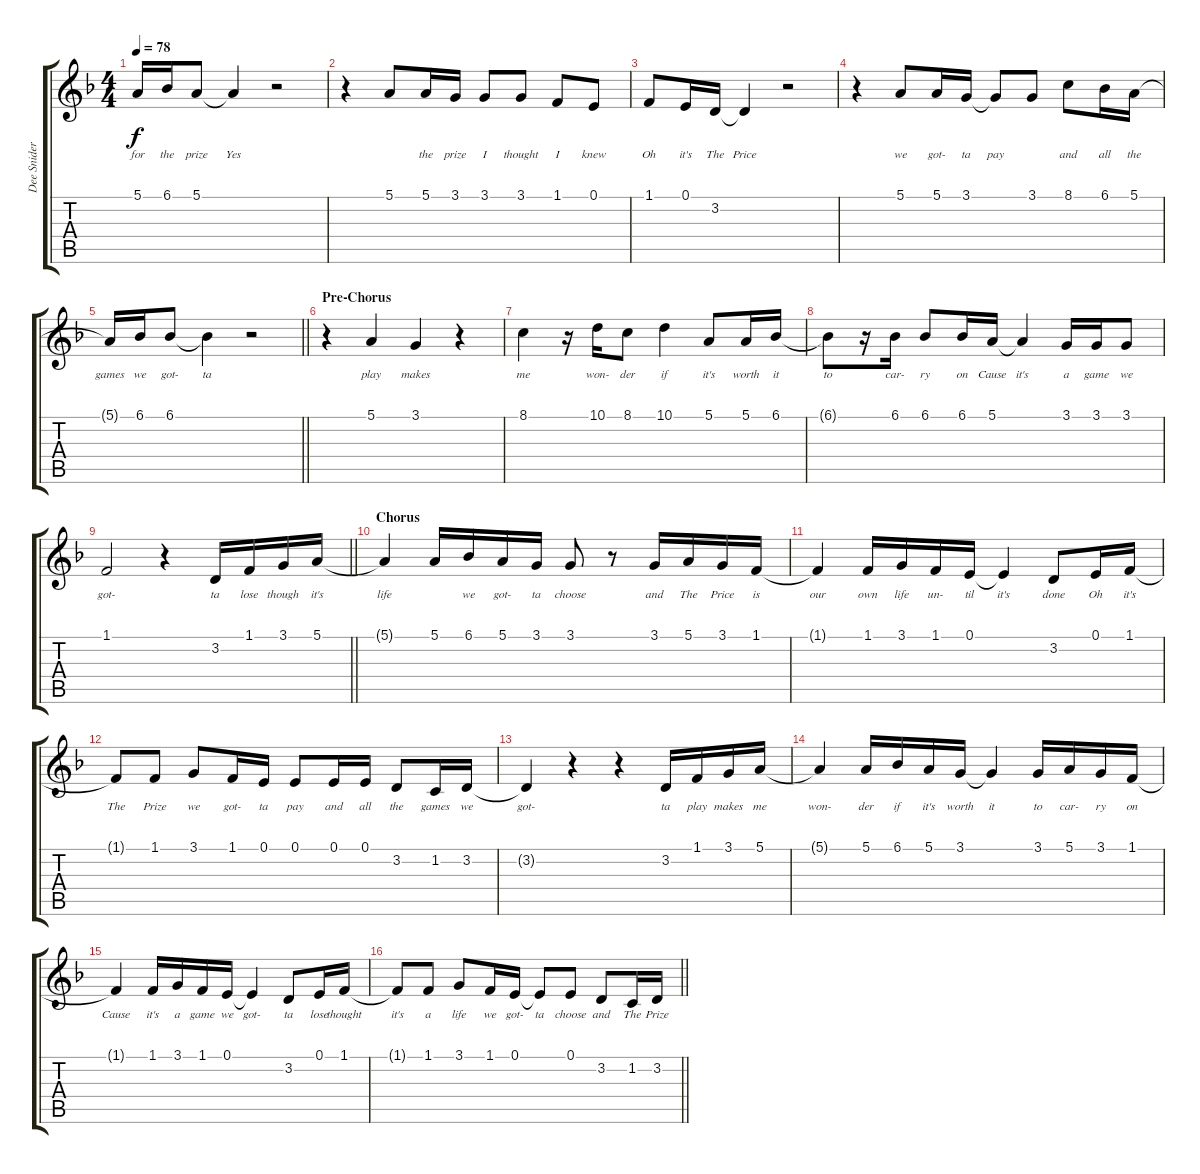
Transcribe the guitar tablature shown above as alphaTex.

\track ("Dee Snider" "Dee Snider") {instrument stringensemble1}
\staff {score tabs}
\tuning (E4 B3 G3 D3 A2 E2) {hide}
\ts (4 4)
\tempo 78
\clef g2
\ks dminor
5.1.16{lyrics (0 "for") lyrics (1 "") lyrics (2 "") lyrics (3 "") lyrics (4 "") dy f} 6.1.16{lyrics (0 "the") lyrics (1 "") lyrics (2 "") lyrics (3 "") lyrics (4 "")} 5.1.8{lyrics (0 "prize") lyrics (1 "") lyrics (2 "") lyrics (3 "") lyrics (4 "")} 5.1{t}.4{lyrics (0 "Yes") lyrics (1 "") lyrics (2 "") lyrics (3 "") lyrics (4 "")} r.2 |
r.4 5.1.8{lyrics (0 "") lyrics (1 "") lyrics (2 "") lyrics (3 "") lyrics (4 "")} 5.1.16{lyrics (0 "the") lyrics (1 "") lyrics (2 "") lyrics (3 "") lyrics (4 "")} 3.1.16{lyrics (0 "prize") lyrics (1 "") lyrics (2 "") lyrics (3 "") lyrics (4 "")} 3.1.8{lyrics (0 "I") lyrics (1 "") lyrics (2 "") lyrics (3 "") lyrics (4 "")} 3.1.8{lyrics (0 "thought") lyrics (1 "") lyrics (2 "") lyrics (3 "") lyrics (4 "")} 1.1.8{lyrics (0 "I") lyrics (1 "") lyrics (2 "") lyrics (3 "") lyrics (4 "")} 0.1.8{lyrics (0 "knew") lyrics (1 "") lyrics (2 "") lyrics (3 "") lyrics (4 "")} |
1.1.8{lyrics (0 "Oh") lyrics (1 "") lyrics (2 "") lyrics (3 "") lyrics (4 "")} 0.1.16{lyrics (0 "it's") lyrics (1 "") lyrics (2 "") lyrics (3 "") lyrics (4 "")} 3.2.16{lyrics (0 "The") lyrics (1 "") lyrics (2 "") lyrics (3 "") lyrics (4 "")} 3.2{t}.4{lyrics (0 "Price") lyrics (1 "") lyrics (2 "") lyrics (3 "") lyrics (4 "")} r.2 |
r.4 5.1.8{lyrics (0 "we") lyrics (1 "") lyrics (2 "") lyrics (3 "") lyrics (4 "")} 5.1.16{lyrics (0 "got-") lyrics (1 "") lyrics (2 "") lyrics (3 "") lyrics (4 "")} 3.1.16{lyrics (0 "ta") lyrics (1 "") lyrics (2 "") lyrics (3 "") lyrics (4 "")} 3.1{t}.8{lyrics (0 "pay") lyrics (1 "") lyrics (2 "") lyrics (3 "") lyrics (4 "")} 3.1.8{lyrics (0 "") lyrics (1 "") lyrics (2 "") lyrics (3 "") lyrics (4 "")} 8.1.8{lyrics (0 "and") lyrics (1 "") lyrics (2 "") lyrics (3 "") lyrics (4 "")} 6.1.16{lyrics (0 "all") lyrics (1 "") lyrics (2 "") lyrics (3 "") lyrics (4 "")} 5.1.16{lyrics (0 "the") lyrics (1 "") lyrics (2 "") lyrics (3 "") lyrics (4 "")} |
\barLineRight lightlight
5.1{t}.16{lyrics (0 "games") lyrics (1 "") lyrics (2 "") lyrics (3 "") lyrics (4 "")} 6.1.16{lyrics (0 "we") lyrics (1 "") lyrics (2 "") lyrics (3 "") lyrics (4 "")} 6.1.8{lyrics (0 "got-") lyrics (1 "") lyrics (2 "") lyrics (3 "") lyrics (4 "")} 6.1{t}.4{lyrics (0 "ta") lyrics (1 "") lyrics (2 "") lyrics (3 "") lyrics (4 "")} r.2 |
\section ("" "Pre-Chorus")
r.4 5.1.4{lyrics (0 "play") lyrics (1 "") lyrics (2 "") lyrics (3 "") lyrics (4 "")} 3.1.4{lyrics (0 "makes") lyrics (1 "") lyrics (2 "") lyrics (3 "") lyrics (4 "")} r.4 |
8.1.4{lyrics (0 "me") lyrics (1 "") lyrics (2 "") lyrics (3 "") lyrics (4 "")} r.16 10.1.16{lyrics (0 "won-") lyrics (1 "") lyrics (2 "") lyrics (3 "") lyrics (4 "")} 8.1.8{lyrics (0 "der") lyrics (1 "") lyrics (2 "") lyrics (3 "") lyrics (4 "")} 10.1.4{lyrics (0 "if") lyrics (1 "") lyrics (2 "") lyrics (3 "") lyrics (4 "")} 5.1.8{lyrics (0 "it's") lyrics (1 "") lyrics (2 "") lyrics (3 "") lyrics (4 "")} 5.1.16{lyrics (0 "worth") lyrics (1 "") lyrics (2 "") lyrics (3 "") lyrics (4 "")} 6.1.16{lyrics (0 "it") lyrics (1 "") lyrics (2 "") lyrics (3 "") lyrics (4 "")} |
6.1{t}.8{lyrics (0 "to") lyrics (1 "") lyrics (2 "") lyrics (3 "") lyrics (4 "")} r.16 6.1.16{lyrics (0 "car-") lyrics (1 "") lyrics (2 "") lyrics (3 "") lyrics (4 "")} 6.1.8{lyrics (0 "ry") lyrics (1 "") lyrics (2 "") lyrics (3 "") lyrics (4 "")} 6.1.16{lyrics (0 "on") lyrics (1 "") lyrics (2 "") lyrics (3 "") lyrics (4 "")} 5.1.16{lyrics (0 "Cause") lyrics (1 "") lyrics (2 "") lyrics (3 "") lyrics (4 "")} 5.1{t}.4{lyrics (0 "it's") lyrics (1 "") lyrics (2 "") lyrics (3 "") lyrics (4 "")} 3.1.16{lyrics (0 "a") lyrics (1 "") lyrics (2 "") lyrics (3 "") lyrics (4 "")} 3.1.16{lyrics (0 "game") lyrics (1 "") lyrics (2 "") lyrics (3 "") lyrics (4 "")} 3.1.8{lyrics (0 "we") lyrics (1 "") lyrics (2 "") lyrics (3 "") lyrics (4 "")} |
\barLineRight lightlight
1.1.2{lyrics (0 "got-") lyrics (1 "") lyrics (2 "") lyrics (3 "") lyrics (4 "")} r.4 3.2.16{lyrics (0 "ta") lyrics (1 "") lyrics (2 "") lyrics (3 "") lyrics (4 "")} 1.1.16{lyrics (0 "lose") lyrics (1 "") lyrics (2 "") lyrics (3 "") lyrics (4 "")} 3.1.16{lyrics (0 "though") lyrics (1 "") lyrics (2 "") lyrics (3 "") lyrics (4 "")} 5.1.16{lyrics (0 "it's") lyrics (1 "") lyrics (2 "") lyrics (3 "") lyrics (4 "")} |
\section ("" "Chorus")
5.1{t}.4{lyrics (0 "life") lyrics (1 "") lyrics (2 "") lyrics (3 "") lyrics (4 "")} 5.1.16{lyrics (0 "") lyrics (1 "") lyrics (2 "") lyrics (3 "") lyrics (4 "")} 6.1.16{lyrics (0 "we") lyrics (1 "") lyrics (2 "") lyrics (3 "") lyrics (4 "")} 5.1.16{lyrics (0 "got-") lyrics (1 "") lyrics (2 "") lyrics (3 "") lyrics (4 "")} 3.1.16{lyrics (0 "ta") lyrics (1 "") lyrics (2 "") lyrics (3 "") lyrics (4 "")} 3.1.8{lyrics (0 "choose") lyrics (1 "") lyrics (2 "") lyrics (3 "") lyrics (4 "")} r.8 3.1.16{lyrics (0 "and") lyrics (1 "") lyrics (2 "") lyrics (3 "") lyrics (4 "")} 5.1.16{lyrics (0 "The") lyrics (1 "") lyrics (2 "") lyrics (3 "") lyrics (4 "")} 3.1.16{lyrics (0 "Price") lyrics (1 "") lyrics (2 "") lyrics (3 "") lyrics (4 "")} 1.1.16{lyrics (0 "is") lyrics (1 "") lyrics (2 "") lyrics (3 "") lyrics (4 "")} |
1.1{t}.4{lyrics (0 "our") lyrics (1 "") lyrics (2 "") lyrics (3 "") lyrics (4 "")} 1.1.16{lyrics (0 "own") lyrics (1 "") lyrics (2 "") lyrics (3 "") lyrics (4 "")} 3.1.16{lyrics (0 "life") lyrics (1 "") lyrics (2 "") lyrics (3 "") lyrics (4 "")} 1.1.16{lyrics (0 "un-") lyrics (1 "") lyrics (2 "") lyrics (3 "") lyrics (4 "")} 0.1.16{lyrics (0 "til") lyrics (1 "") lyrics (2 "") lyrics (3 "") lyrics (4 "")} 0.1{t}.4{lyrics (0 "it's") lyrics (1 "") lyrics (2 "") lyrics (3 "") lyrics (4 "")} 3.2.8{lyrics (0 "done") lyrics (1 "") lyrics (2 "") lyrics (3 "") lyrics (4 "")} 0.1.16{lyrics (0 "Oh") lyrics (1 "") lyrics (2 "") lyrics (3 "") lyrics (4 "")} 1.1.16{lyrics (0 "it's") lyrics (1 "") lyrics (2 "") lyrics (3 "") lyrics (4 "")} |
1.1{t}.8{lyrics (0 "The") lyrics (1 "") lyrics (2 "") lyrics (3 "") lyrics (4 "")} 1.1.8{lyrics (0 "Prize") lyrics (1 "") lyrics (2 "") lyrics (3 "") lyrics (4 "")} 3.1.8{lyrics (0 "we") lyrics (1 "") lyrics (2 "") lyrics (3 "") lyrics (4 "")} 1.1.16{lyrics (0 "got-") lyrics (1 "") lyrics (2 "") lyrics (3 "") lyrics (4 "")} 0.1.16{lyrics (0 "ta") lyrics (1 "") lyrics (2 "") lyrics (3 "") lyrics (4 "")} 0.1.8{lyrics (0 "pay") lyrics (1 "") lyrics (2 "") lyrics (3 "") lyrics (4 "")} 0.1.16{lyrics (0 "and") lyrics (1 "") lyrics (2 "") lyrics (3 "") lyrics (4 "")} 0.1.16{lyrics (0 "all") lyrics (1 "") lyrics (2 "") lyrics (3 "") lyrics (4 "")} 3.2.8{lyrics (0 "the") lyrics (1 "") lyrics (2 "") lyrics (3 "") lyrics (4 "")} 1.2.16{lyrics (0 "games") lyrics (1 "") lyrics (2 "") lyrics (3 "") lyrics (4 "")} 3.2.16{lyrics (0 "we") lyrics (1 "") lyrics (2 "") lyrics (3 "") lyrics (4 "")} |
3.2{t}.4{lyrics (0 "got-") lyrics (1 "") lyrics (2 "") lyrics (3 "") lyrics (4 "")} r.4 r.4 3.2.16{lyrics (0 "ta") lyrics (1 "") lyrics (2 "") lyrics (3 "") lyrics (4 "")} 1.1.16{lyrics (0 "play") lyrics (1 "") lyrics (2 "") lyrics (3 "") lyrics (4 "")} 3.1.16{lyrics (0 "makes") lyrics (1 "") lyrics (2 "") lyrics (3 "") lyrics (4 "")} 5.1.16{lyrics (0 "me") lyrics (1 "") lyrics (2 "") lyrics (3 "") lyrics (4 "")} |
5.1{t}.4{lyrics (0 "won-") lyrics (1 "") lyrics (2 "") lyrics (3 "") lyrics (4 "")} 5.1.16{lyrics (0 "der") lyrics (1 "") lyrics (2 "") lyrics (3 "") lyrics (4 "")} 6.1.16{lyrics (0 "if") lyrics (1 "") lyrics (2 "") lyrics (3 "") lyrics (4 "")} 5.1.16{lyrics (0 "it's") lyrics (1 "") lyrics (2 "") lyrics (3 "") lyrics (4 "")} 3.1.16{lyrics (0 "worth") lyrics (1 "") lyrics (2 "") lyrics (3 "") lyrics (4 "")} 3.1{t}.4{lyrics (0 "it") lyrics (1 "") lyrics (2 "") lyrics (3 "") lyrics (4 "")} 3.1.16{lyrics (0 "to") lyrics (1 "") lyrics (2 "") lyrics (3 "") lyrics (4 "")} 5.1.16{lyrics (0 "car-") lyrics (1 "") lyrics (2 "") lyrics (3 "") lyrics (4 "")} 3.1.16{lyrics (0 "ry") lyrics (1 "") lyrics (2 "") lyrics (3 "") lyrics (4 "")} 1.1.16{lyrics (0 "on") lyrics (1 "") lyrics (2 "") lyrics (3 "") lyrics (4 "")} |
1.1{t}.4{lyrics (0 "Cause") lyrics (1 "") lyrics (2 "") lyrics (3 "") lyrics (4 "")} 1.1.16{lyrics (0 "it's") lyrics (1 "") lyrics (2 "") lyrics (3 "") lyrics (4 "")} 3.1.16{lyrics (0 "a") lyrics (1 "") lyrics (2 "") lyrics (3 "") lyrics (4 "")} 1.1.16{lyrics (0 "game") lyrics (1 "") lyrics (2 "") lyrics (3 "") lyrics (4 "")} 0.1.16{lyrics (0 "we") lyrics (1 "") lyrics (2 "") lyrics (3 "") lyrics (4 "")} 0.1{t}.4{lyrics (0 "got-") lyrics (1 "") lyrics (2 "") lyrics (3 "") lyrics (4 "")} 3.2.8{lyrics (0 "ta") lyrics (1 "") lyrics (2 "") lyrics (3 "") lyrics (4 "")} 0.1.16{lyrics (0 "lose") lyrics (1 "") lyrics (2 "") lyrics (3 "") lyrics (4 "")} 1.1.16{lyrics (0 "thought") lyrics (1 "") lyrics (2 "") lyrics (3 "") lyrics (4 "")} |
\barLineRight lightlight
1.1{t}.8{lyrics (0 "it's") lyrics (1 "") lyrics (2 "") lyrics (3 "") lyrics (4 "")} 1.1.8{lyrics (0 "a") lyrics (1 "") lyrics (2 "") lyrics (3 "") lyrics (4 "")} 3.1.8{lyrics (0 "life") lyrics (1 "") lyrics (2 "") lyrics (3 "") lyrics (4 "")} 1.1.16{lyrics (0 "we") lyrics (1 "") lyrics (2 "") lyrics (3 "") lyrics (4 "")} 0.1.16{lyrics (0 "got-") lyrics (1 "") lyrics (2 "") lyrics (3 "") lyrics (4 "")} 0.1{t}.8{lyrics (0 "ta") lyrics (1 "") lyrics (2 "") lyrics (3 "") lyrics (4 "")} 0.1.8{lyrics (0 "choose") lyrics (1 "") lyrics (2 "") lyrics (3 "") lyrics (4 "")} 3.2.8{lyrics (0 "and") lyrics (1 "") lyrics (2 "") lyrics (3 "") lyrics (4 "")} 1.2.16{lyrics (0 "The") lyrics (1 "") lyrics (2 "") lyrics (3 "") lyrics (4 "")} 3.2.16{lyrics (0 "Prize") lyrics (1 "") lyrics (2 "") lyrics (3 "") lyrics (4 "")}
